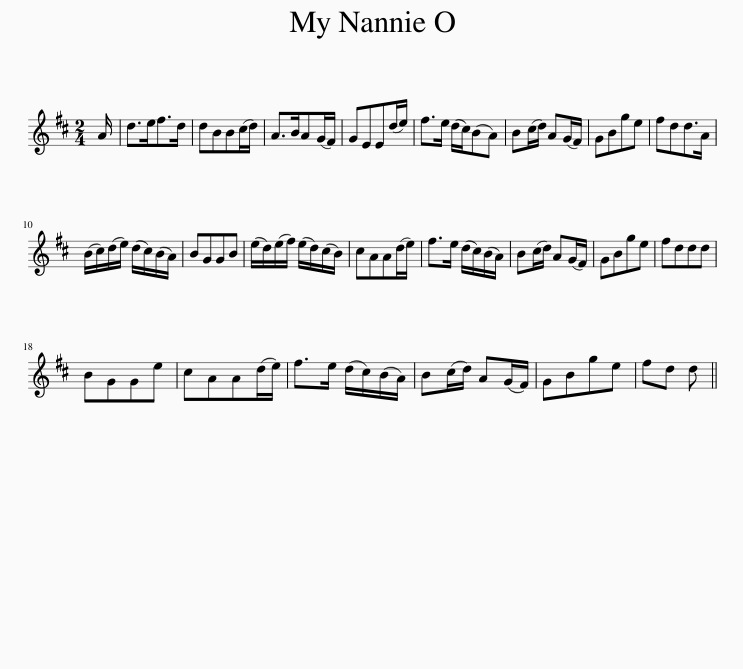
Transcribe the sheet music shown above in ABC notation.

X:1
L:1/8
M:2/4
I:linebreak $
K:D
V:1 treble
V:1
 A/ | d>ef>d | dBB(c/d/) | A>BA(G/F/) | GEE(d/e/) | %5
 f>e (d/c/)(BA) | B(c/d/) A(G/F/) | GBge | fdd>A |$ (B/c/)(d/e/) (d/c/)(B/A/) | %10
 BGGB | (e/d/)(e/f/) (e/d/)(c/B/) | cAA(d/e/) | f>e (d/c/)(B/A/) | B(c/d/) A(G/F/) | %15
 GBge | fddd |$ BGGe | cAA(d/e/) | f>e (d/c/)(B/A/) | %20
 B(c/d/) A(G/F/) | GBge | fd d || %23
